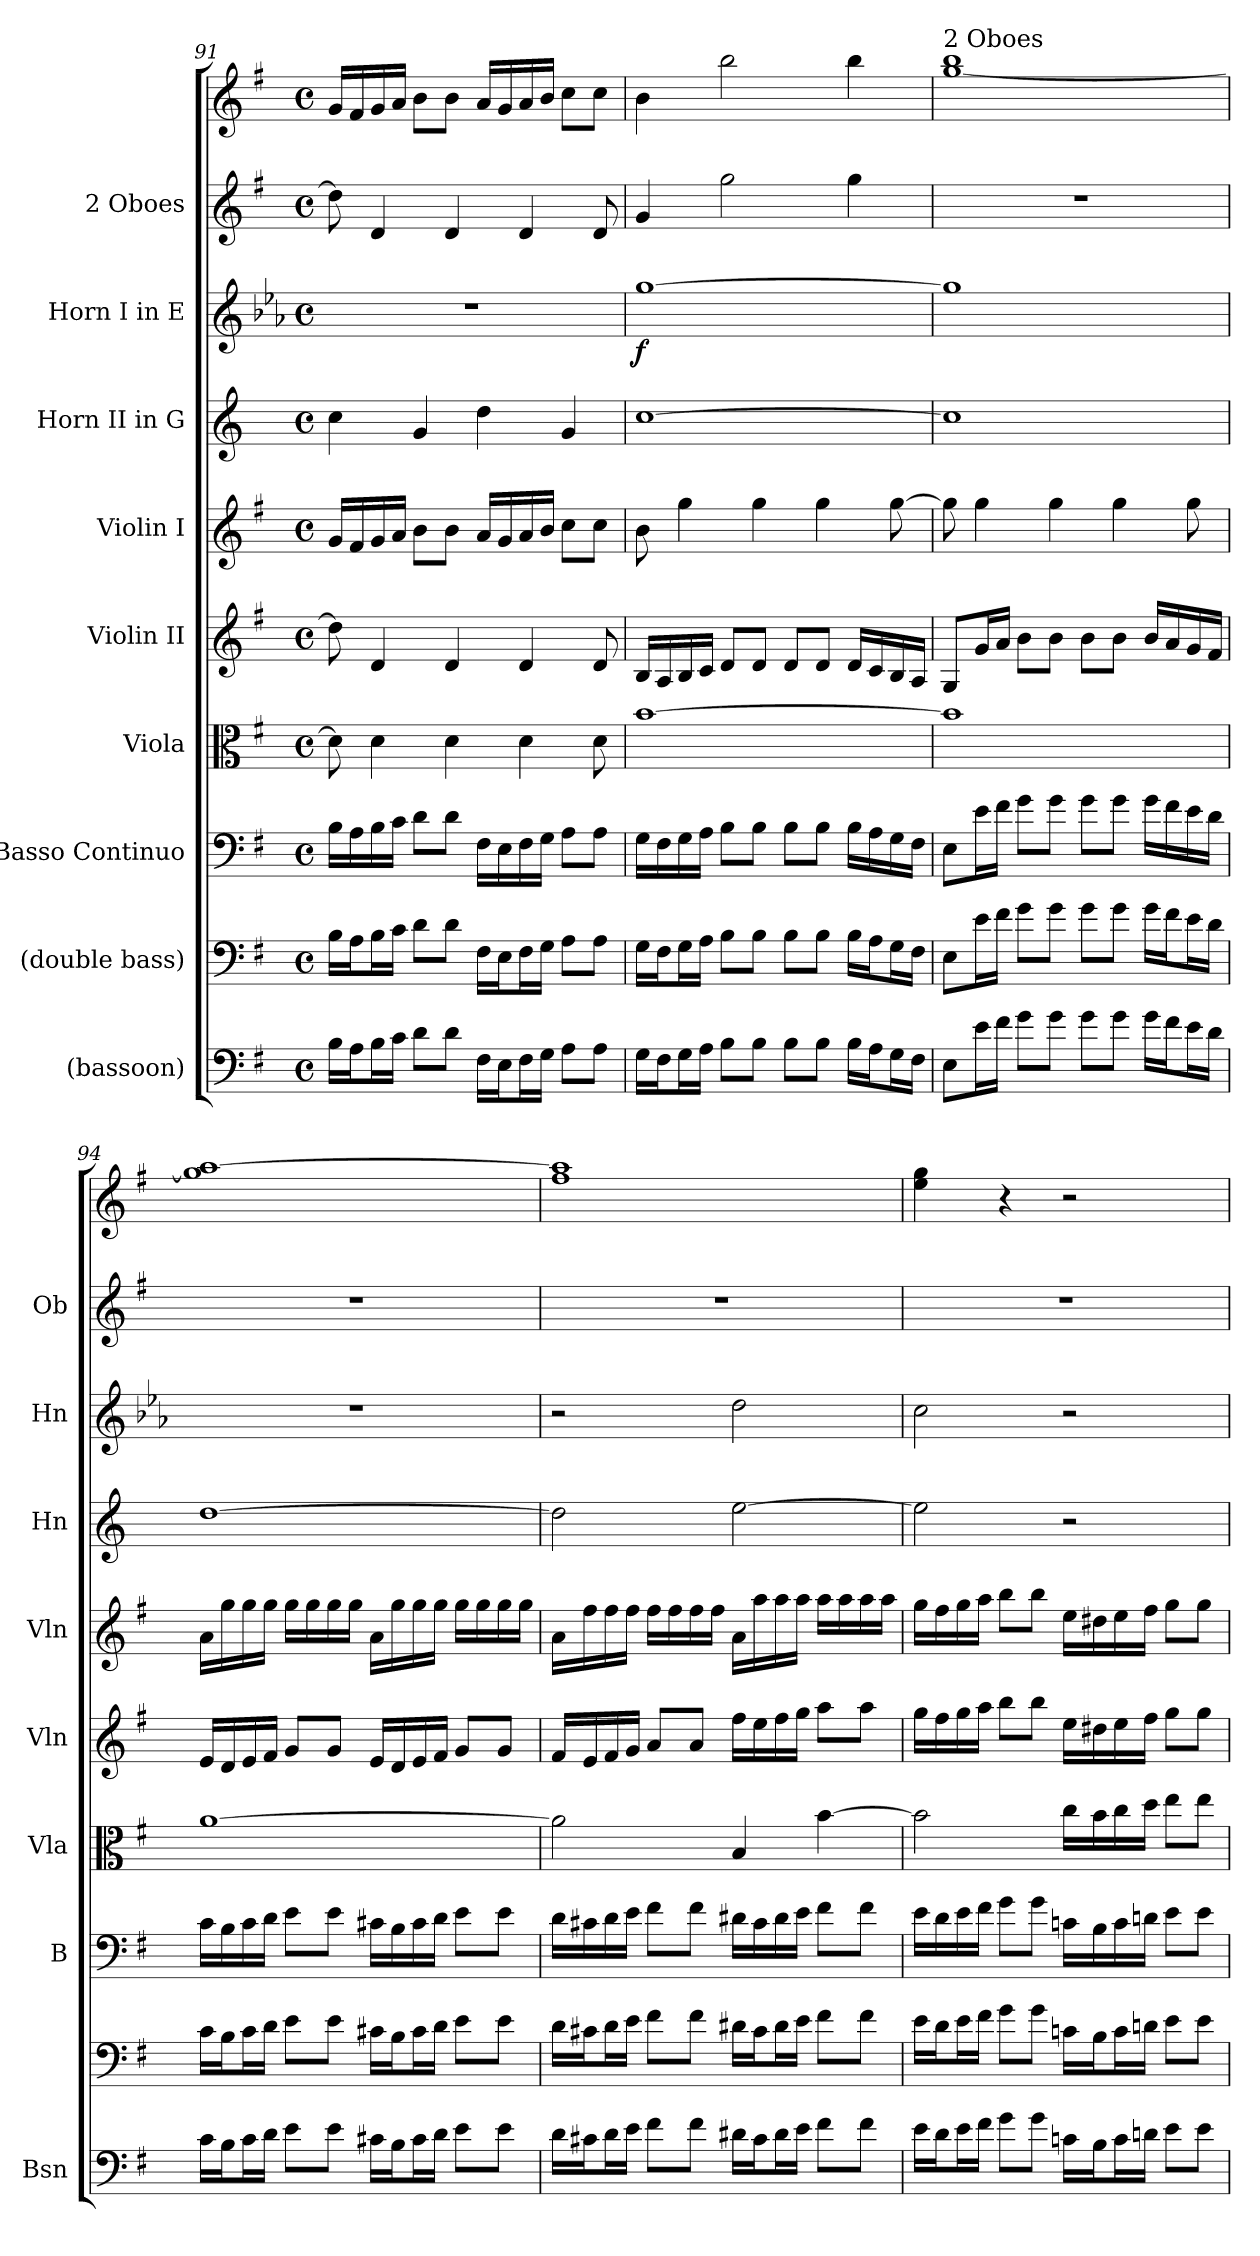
**kern	**kern	**kern	**kern	**kern	**kern	**kern	**kern	**dynam	**kern	**kern
*part9	*part8	*part7	*part6	*part5	*part4	*part3	*part2	*part2	*part1	*part1
*staff10	*staff9	*staff8	*staff7	*staff6	*staff5	*staff4	*staff3	*staff3	*staff2	*staff1
*I"(bassoon)	*I"(double bass)	*I"Basso Continuo	*I"Viola	*I"Violin II	*I"Violin I	*I"Horn II in G	*I"Horn I in E	*	*I"2 Oboes	*
*I'Bsn	*	*I'B	*I'Vla	*I'Vln	*I'Vln	*I'Hn	*I'Hn	*	*I'Ob	*
*clefF4	*clefF4	*clefF4	*clefC3	*clefG2	*clefG2	*clefG2	*clefG2	*	*clefG2	*clefG2
*	*	*	*	*	*	*ITrd3c5	*ITrd5c8	*	*	*
*k[f#]	*k[f#]	*k[f#]	*k[f#]	*k[f#]	*k[f#]	*k[f#]	*k[f#]	*	*k[f#]	*k[f#]
*M4/4	*M4/4	*M4/4	*M4/4	*M4/4	*M4/4	*M4/4	*M4/4	*	*M4/4	*M4/4
*met(c)	*met(c)	*met(c)	*met(c)	*met(c)	*met(c)	*met(c)	*met(c)	*	*met(c)	*met(c)
=91	=91	=91	=91	=91	=91	=91	=91	=91	=91	=91
16B\LL	16B\LL	16BLL	8d]	8dd]	16gLL	4g	1r	.	8dd]	16gLL
16A\J	16A\J	16A	.	.	16f#	.	.	.	.	16f#
16B\L	16B\L	16B	4d	4d	16g	.	.	.	4d	16g
16c\JJ	16c\JJ	16cJJ	.	.	16aJJ	.	.	.	.	16aJJ
8d\L	8d\L	8dL	.	.	8bL	4d	.	.	.	8bL
8d\J	8d\J	8dJ	4d	4d	8bJ	.	.	.	4d	8bJ
16F#\LL	16F#\LL	16F#LL	.	.	16aLL	4a	.	.	.	16aLL
16E\J	16E\J	16E	.	.	16g	.	.	.	.	16g
16F#\L	16F#\L	16F#	4d	4d	16a	.	.	.	4d	16a
16G\JJ	16G\JJ	16GJJ	.	.	16bJJ	.	.	.	.	16bJJ
8A\L	8A\L	8AL	.	.	8ccL	4d	.	.	.	8ccL
8A\J	8A\J	8AJ	8d	8d	8ccJ	.	.	.	8d	8ccJ
=92	=92	=92	=92	=92	=92	=92	=92	=92	=92	=92
16G\LL	16G\LL	16GLL	[1b	16BLL	8b	[1g	[1b	f	4g	4b
16F#\J	16F#\J	16F#	.	16A	.	.	.	.	.	.
16G\L	16G\L	16G	.	16B	4gg	.	.	.	.	.
16A\JJ	16A\JJ	16AJJ	.	16cJJ	.	.	.	.	.	.
8B\L	8B\L	8BL	.	8dL	.	.	.	.	2gg	2bb
8B\J	8B\J	8BJ	.	8dJ	4gg	.	.	.	.	.
8B\L	8B\L	8BL	.	8dL	.	.	.	.	.	.
8B\J	8B\J	8BJ	.	8dJ	4gg	.	.	.	.	.
16B\LL	16B\LL	16BLL	.	16dLL	.	.	.	.	4gg	4bb
16A\J	16A\J	16A	.	16c	.	.	.	.	.	.
16G\L	16G\L	16G	.	16B	[8gg	.	.	.	.	.
16F#\JJ	16F#\JJ	16F#JJ	.	16AJJ	.	.	.	.	.	.
=93	=93	=93	=93	=93	=93	=93	=93	=93	=93	=93
!	!	!	!	!	!	!	!	!	!	!LO:TX:a:t=2 Oboes
8E\L	8E\L	8EL	1b]	8GL	8gg]	1g]	1b]	.	1r	[1gg 1bb
16e\L	16e\L	16eL	.	16gL	4gg	.	.	.	.	.
16f#\JJ	16f#\JJ	16f#JJ	.	16aJJ	.	.	.	.	.	.
8g\L	8g\L	8gL	.	8bL	.	.	.	.	.	.
8g\J	8g\J	8gJ	.	8bJ	4gg	.	.	.	.	.
8g\L	8g\L	8gL	.	8bL	.	.	.	.	.	.
8g\J	8g\J	8gJ	.	8bJ	4gg	.	.	.	.	.
16g\LL	16g\LL	16gLL	.	16bLL	.	.	.	.	.	.
16f#\J	16f#\J	16f#	.	16a	.	.	.	.	.	.
16e\L	16e\L	16e	.	16g	8gg	.	.	.	.	.
16d\JJ	16d\JJ	16dJJ	.	16f#JJ	.	.	.	.	.	.
=94	=94	=94	=94	=94	=94	=94	=94	=94	=94	=94
16c\LL	16c\LL	16cLL	[1a	16eLL	16aLL	[1a	1r	.	1r	1gg] [1aa
16B\J	16B\J	16B	.	16d	16gg	.	.	.	.	.
16c\L	16c\L	16c	.	16e	16gg	.	.	.	.	.
16d\JJ	16d\JJ	16dJJ	.	16f#JJ	16ggJJ	.	.	.	.	.
8e\L	8e\L	8eL	.	8gL	16ggLL	.	.	.	.	.
.	.	.	.	.	16gg	.	.	.	.	.
8e\J	8e\J	8eJ	.	8gJ	16gg	.	.	.	.	.
.	.	.	.	.	16ggJJ	.	.	.	.	.
16c#X\LL	16c#X\LL	16c#XLL	.	16eLL	16aLL	.	.	.	.	.
16B\J	16B\J	16B	.	16d	16gg	.	.	.	.	.
16c#\L	16c#\L	16c#	.	16e	16gg	.	.	.	.	.
16d\JJ	16d\JJ	16dJJ	.	16f#JJ	16ggJJ	.	.	.	.	.
8e\L	8e\L	8eL	.	8gL	16ggLL	.	.	.	.	.
.	.	.	.	.	16gg	.	.	.	.	.
8e\J	8e\J	8eJ	.	8gJ	16gg	.	.	.	.	.
.	.	.	.	.	16ggJJ	.	.	.	.	.
=95	=95	=95	=95	=95	=95	=95	=95	=95	=95	=95
16d\LL	16d\LL	16dLL	2a]	16f#LL	16aLL	2a]	2r	.	1r	1ff# 1aa]
16c#X\J	16c#X\J	16c#X	.	16e	16ff#	.	.	.	.	.
16d\L	16d\L	16d	.	16f#	16ff#	.	.	.	.	.
16e\JJ	16e\JJ	16eJJ	.	16gJJ	16ff#JJ	.	.	.	.	.
8f#\L	8f#\L	8f#L	.	8aL	16ff#LL	.	.	.	.	.
.	.	.	.	.	16ff#	.	.	.	.	.
8f#\J	8f#\J	8f#J	.	8aJ	16ff#	.	.	.	.	.
.	.	.	.	.	16ff#JJ	.	.	.	.	.
16d#X\LL	16d#X\LL	16d#XLL	4B	16ff#LL	16aLL	[2b	2f#	.	.	.
16c#\J	16c#\J	16c#	.	16ee	16aa	.	.	.	.	.
16d#\L	16d#\L	16d#	.	16ff#	16aa	.	.	.	.	.
16e\JJ	16e\JJ	16eJJ	.	16ggJJ	16aaJJ	.	.	.	.	.
8f#\L	8f#\L	8f#L	[4b	8aaL	16aaLL	.	.	.	.	.
.	.	.	.	.	16aa	.	.	.	.	.
8f#\J	8f#\J	8f#J	.	8aaJ	16aa	.	.	.	.	.
.	.	.	.	.	16aaJJ	.	.	.	.	.
=96	=96	=96	=96	=96	=96	=96	=96	=96	=96	=96
16e\LL	16e\LL	16eLL	2b]	16ggLL	16ggLL	2b]	2e	.	1r	4ee 4gg
16d\J	16d\J	16d	.	16ff#	16ff#	.	.	.	.	.
16e\L	16e\L	16e	.	16gg	16gg	.	.	.	.	.
16f#\JJ	16f#\JJ	16f#JJ	.	16aaJJ	16aaJJ	.	.	.	.	.
8g\L	8g\L	8gL	.	8bbL	8bbL	.	.	.	.	4r
8g\J	8g\J	8gJ	.	8bbJ	8bbJ	.	.	.	.	.
16cn\LL	16cn\LL	16cnLL	16ccLL	16eeLL	16eeLL	2r	2r	.	.	2r
16B\J	16B\J	16B	16b	16dd#X	16dd#X	.	.	.	.	.
16c\L	16c\L	16c	16cc	16ee	16ee	.	.	.	.	.
16dn\JJ	16dn\JJ	16dnJJ	16ddJJ	16ff#JJ	16ff#JJ	.	.	.	.	.
8e\L	8e\L	8eL	8eeL	8ggL	8ggL	.	.	.	.	.
8e\J	8e\J	8eJ	8eeJ	8ggJ	8ggJ	.	.	.	.	.
=	=	=	=	=	=	=	=	=	=	=
*-	*-	*-	*-	*-	*-	*-	*-	*-	*-	*-
